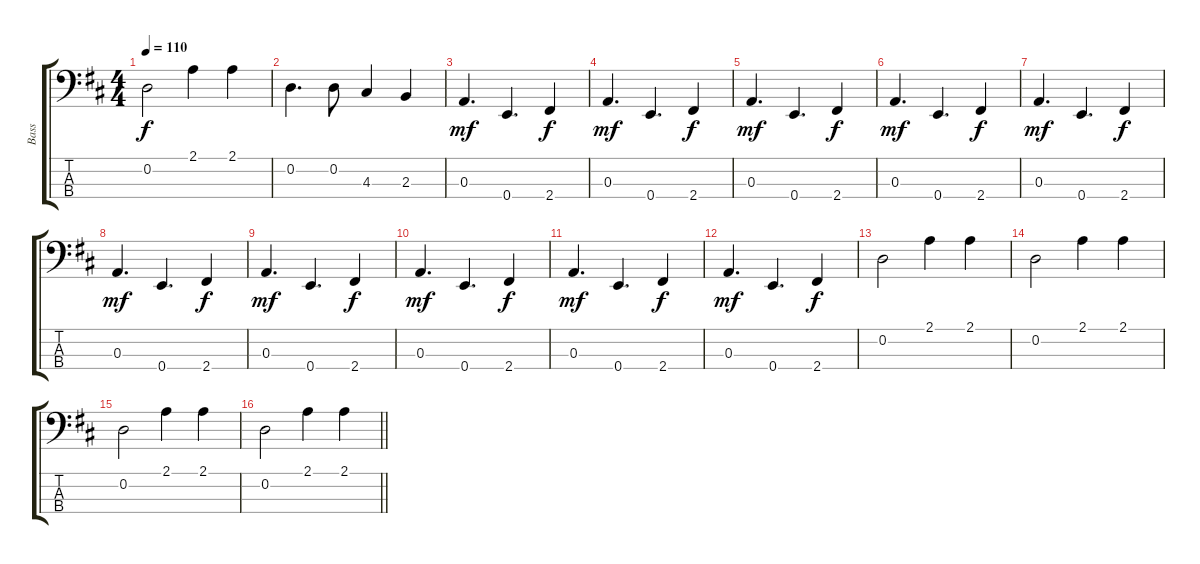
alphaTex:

\track ("Bass" "Bass") {instrument acousticbass}
\staff {score tabs}
\tuning (G2 D2 A1 E1) {hide}
\ts (4 4)
\tempo 110
\clef f4
\ks d
0.2.2{dy f} 2.1.4 2.1.4 |
0.2.4{d} 0.2.8 4.3.4 2.3.4 |
0.3.4{d dy mf} 0.4.4{d} 2.4.4{dy f} |
0.3.4{d dy mf} 0.4.4{d} 2.4.4{dy f} |
0.3.4{d dy mf} 0.4.4{d} 2.4.4{dy f} |
0.3.4{d dy mf} 0.4.4{d} 2.4.4{dy f} |
0.3.4{d dy mf} 0.4.4{d} 2.4.4{dy f} |
0.3.4{d dy mf} 0.4.4{d} 2.4.4{dy f} |
0.3.4{d dy mf} 0.4.4{d} 2.4.4{dy f} |
0.3.4{d dy mf} 0.4.4{d} 2.4.4{dy f} |
0.3.4{d dy mf} 0.4.4{d} 2.4.4{dy f} |
0.3.4{d dy mf} 0.4.4{d} 2.4.4{dy f} |
0.2.2 2.1.4 2.1.4 |
0.2.2 2.1.4 2.1.4 |
0.2.2 2.1.4 2.1.4 |
\barLineRight lightlight
0.2.2 2.1.4 2.1.4
